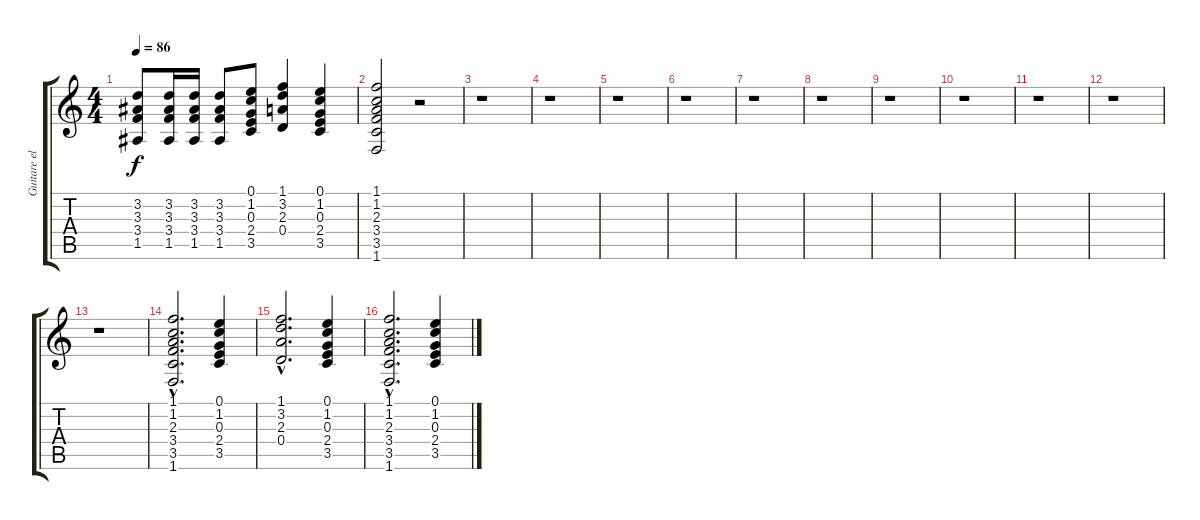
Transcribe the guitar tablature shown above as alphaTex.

\track ("Guitare electrique 2" "Guitare el") {instrument overdrivenguitar}
\staff {score tabs}
\tuning (E4 B3 G3 D3 A2 E2) {hide}
\ts (4 4)
\tempo 86
\clef g2
\ks c
(3.2 3.3 3.4 1.5).8{dy f} (3.2 3.3 3.4 1.5).16 (3.2 3.3 3.4 1.5).16 (3.2 3.3 3.4 1.5).8 (0.1 1.2 0.3 2.4 3.5).8 (1.1 3.2 2.3 0.4).4 (0.1 1.2 0.3 2.4 3.5).4 |
(1.1 1.2 2.3 3.4 3.5 1.6).2 r.2 |
r.1 |
r.1 |
r.1 |
r.1 |
r.1 |
r.1 |
r.1 |
r.1 |
r.1 |
r.1 |
r.1 |
(1.1{hac} 1.2{hac} 2.3{hac} 3.4{hac} 3.5{hac} 1.6{hac}).2{d} (0.1 1.2 0.3 2.4 3.5).4 |
(1.1{hac} 3.2{hac} 2.3{hac} 0.4{hac}).2{d} (0.1 1.2 0.3 2.4 3.5).4 |
(1.1{hac} 1.2{hac} 2.3{hac} 3.4{hac} 3.5{hac} 1.6{hac}).2{d} (0.1 1.2 0.3 2.4 3.5).4
